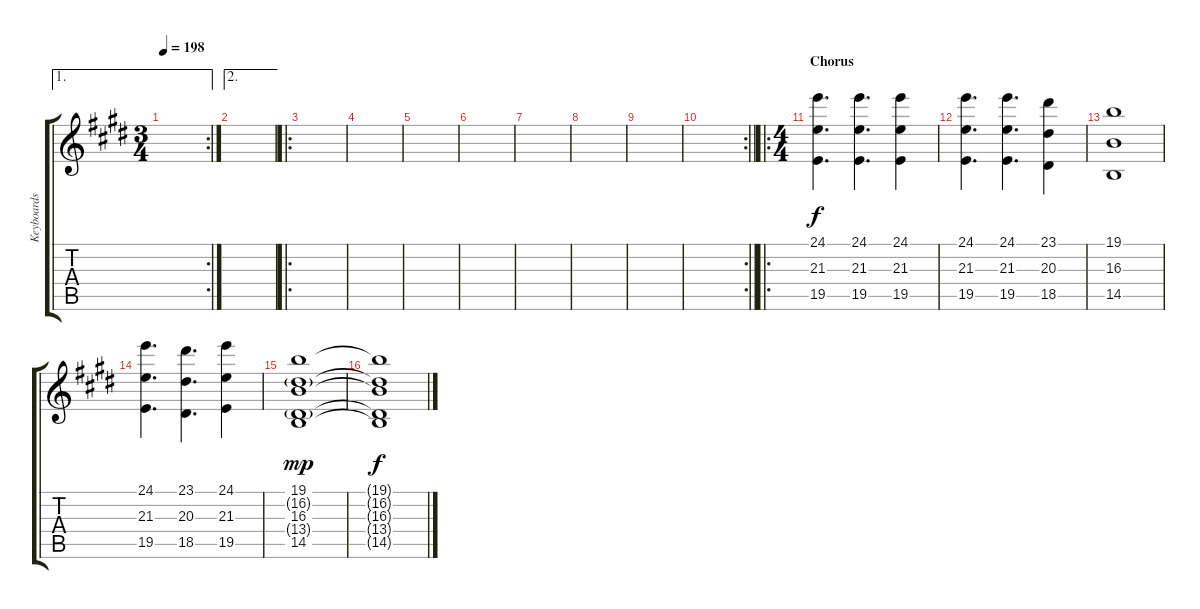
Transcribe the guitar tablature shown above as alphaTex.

\track ("Keyboards" "Keyboards") {instrument stringensemble1}
\staff {score tabs}
\tuning (E4 B3 G3 D3 A2 E2) {hide}
\ae 1
\rc 2
\ts (3 4)
\tempo 198
\clef g2
\ks e
|
\ae 2
|
\ro
|
|
|
|
|
|
|
\rc 2
\barLineRight lightlight
|
\ro
\ts (4 4)
\section ("" "Chorus")
(24.1 21.3 19.5).4{d} (24.1 21.3 19.5).4{d} (24.1 21.3 19.5).4 |
(24.1 21.3 19.5).4{d} (24.1 21.3 19.5).4{d} (23.1 20.3 18.5).4 |
(19.1 16.3 14.5).1 |
(24.1 21.3 19.5).4{d} (23.1 20.3 18.5).4{d} (24.1 21.3 19.5).4 |
(19.1 16.2{g} 16.3 13.4{g} 14.5).1{dy mp} |
(19.1{t} 16.2{t} 16.3{t} 13.4{t} 14.5{t}).1{dy f}
